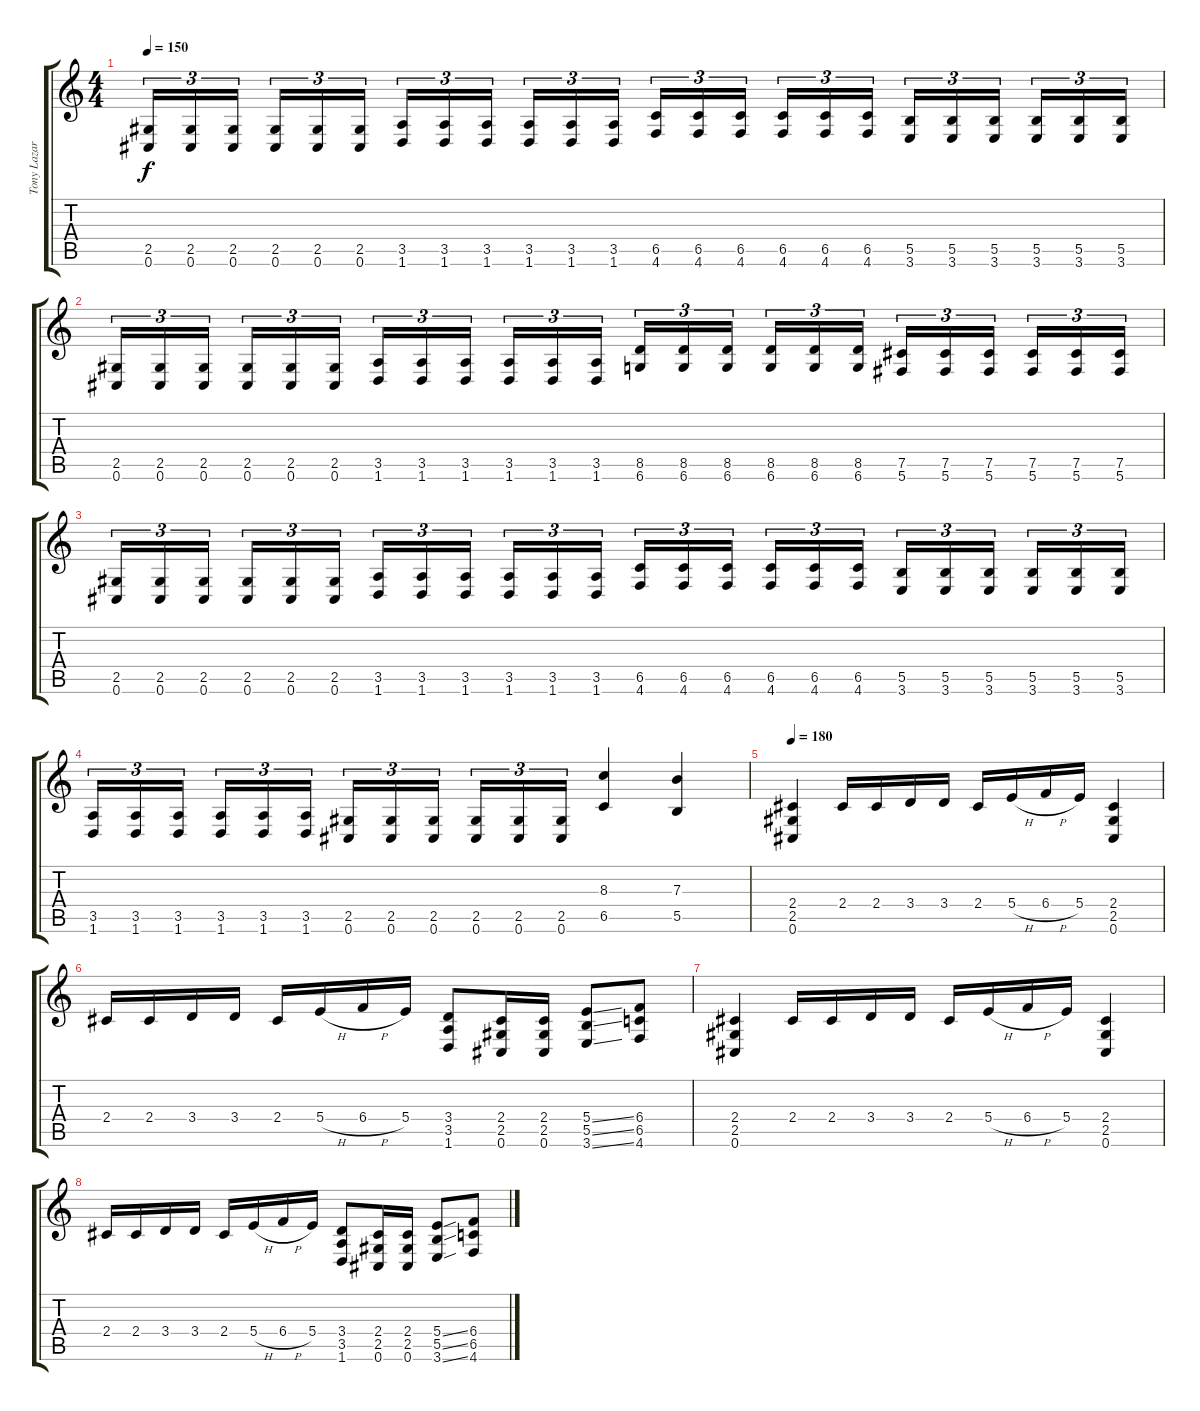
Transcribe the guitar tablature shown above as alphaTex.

\track ("Tony Lazaro - Rhythm" "Tony Lazar") {instrument distortionguitar}
\staff {score tabs}
\tuning (Db4 Ab3 E3 B2 Gb2 Db2) {hide}
\ts (4 4)
\tempo 150
\clef g2
\ks c
(2.5 0.6).16{tu (3 2) dy f} (2.5 0.6).16{tu (3 2)} (2.5 0.6).16{tu (3 2) beam splitsecondary} (2.5 0.6).16{tu (3 2)} (2.5 0.6).16{tu (3 2)} (2.5 0.6).16{tu (3 2)} (3.5 1.6).16{tu (3 2)} (3.5 1.6).16{tu (3 2)} (3.5 1.6).16{tu (3 2) beam splitsecondary} (3.5 1.6).16{tu (3 2)} (3.5 1.6).16{tu (3 2)} (3.5 1.6).16{tu (3 2)} (6.5 4.6).16{tu (3 2)} (6.5 4.6).16{tu (3 2)} (6.5 4.6).16{tu (3 2) beam splitsecondary} (6.5 4.6).16{tu (3 2)} (6.5 4.6).16{tu (3 2)} (6.5 4.6).16{tu (3 2)} (5.5 3.6).16{tu (3 2)} (5.5 3.6).16{tu (3 2)} (5.5 3.6).16{tu (3 2) beam splitsecondary} (5.5 3.6).16{tu (3 2)} (5.5 3.6).16{tu (3 2)} (5.5 3.6).16{tu (3 2)} |
(2.5 0.6).16{tu (3 2)} (2.5 0.6).16{tu (3 2)} (2.5 0.6).16{tu (3 2) beam splitsecondary} (2.5 0.6).16{tu (3 2)} (2.5 0.6).16{tu (3 2)} (2.5 0.6).16{tu (3 2)} (3.5 1.6).16{tu (3 2)} (3.5 1.6).16{tu (3 2)} (3.5 1.6).16{tu (3 2) beam splitsecondary} (3.5 1.6).16{tu (3 2)} (3.5 1.6).16{tu (3 2)} (3.5 1.6).16{tu (3 2)} (8.5 6.6).16{tu (3 2)} (8.5 6.6).16{tu (3 2)} (8.5 6.6).16{tu (3 2) beam splitsecondary} (8.5 6.6).16{tu (3 2)} (8.5 6.6).16{tu (3 2)} (8.5 6.6).16{tu (3 2)} (7.5 5.6).16{tu (3 2)} (7.5 5.6).16{tu (3 2)} (7.5 5.6).16{tu (3 2) beam splitsecondary} (7.5 5.6).16{tu (3 2)} (7.5 5.6).16{tu (3 2)} (7.5 5.6).16{tu (3 2)} |
(2.5 0.6).16{tu (3 2)} (2.5 0.6).16{tu (3 2)} (2.5 0.6).16{tu (3 2) beam splitsecondary} (2.5 0.6).16{tu (3 2)} (2.5 0.6).16{tu (3 2)} (2.5 0.6).16{tu (3 2)} (3.5 1.6).16{tu (3 2)} (3.5 1.6).16{tu (3 2)} (3.5 1.6).16{tu (3 2) beam splitsecondary} (3.5 1.6).16{tu (3 2)} (3.5 1.6).16{tu (3 2)} (3.5 1.6).16{tu (3 2)} (6.5 4.6).16{tu (3 2)} (6.5 4.6).16{tu (3 2)} (6.5 4.6).16{tu (3 2) beam splitsecondary} (6.5 4.6).16{tu (3 2)} (6.5 4.6).16{tu (3 2)} (6.5 4.6).16{tu (3 2)} (5.5 3.6).16{tu (3 2)} (5.5 3.6).16{tu (3 2)} (5.5 3.6).16{tu (3 2) beam splitsecondary} (5.5 3.6).16{tu (3 2)} (5.5 3.6).16{tu (3 2)} (5.5 3.6).16{tu (3 2)} |
(3.5 1.6).16{tu (3 2)} (3.5 1.6).16{tu (3 2)} (3.5 1.6).16{tu (3 2) beam splitsecondary} (3.5 1.6).16{tu (3 2)} (3.5 1.6).16{tu (3 2)} (3.5 1.6).16{tu (3 2)} (2.5 0.6).16{tu (3 2)} (2.5 0.6).16{tu (3 2)} (2.5 0.6).16{tu (3 2) beam splitsecondary} (2.5 0.6).16{tu (3 2)} (2.5 0.6).16{tu (3 2)} (2.5 0.6).16{tu (3 2)} (8.3 6.5).4 (7.3 5.5).4 |
\tempo 180
(2.4 2.5 0.6).4 2.4.16 2.4.16 3.4.16 3.4.16 2.4.16 5.4{h}.16 6.4{h}.16 5.4.16 (2.4 2.5 0.6).4 |
2.4.16 2.4.16 3.4.16 3.4.16 2.4.16 5.4{h}.16 6.4{h}.16 5.4.16 (3.4 3.5 1.6).8 (2.4 2.5 0.6).16 (2.4 2.5 0.6).16 (5.4{ss} 5.5{ss} 3.6{ss}).8 (6.4 6.5 4.6).8 |
(2.4 2.5 0.6).4 2.4.16 2.4.16 3.4.16 3.4.16 2.4.16 5.4{h}.16 6.4{h}.16 5.4.16 (2.4 2.5 0.6).4 |
2.4.16 2.4.16 3.4.16 3.4.16 2.4.16 5.4{h}.16 6.4{h}.16 5.4.16 (3.4 3.5 1.6).8 (2.4 2.5 0.6).16 (2.4 2.5 0.6).16 (5.4{ss} 5.5{ss} 3.6{ss}).8 (6.4 6.5 4.6).8
